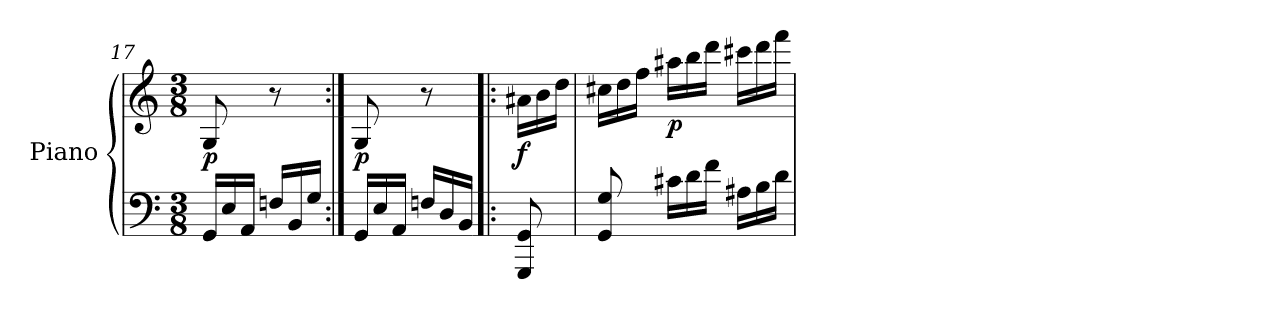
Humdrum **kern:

**kern	**kern	**dynam
*part1	*part1	*part1
*staff2	*staff1	*staff1/2
*I"Piano	*	*
*I'Pno.	*	*
*clefF4	*clefG2	*
*k[]	*k[]	*
*M3/8	*M3/8	*
*Xtuplet	*	*
=17	=17	=17
!	!	!LO:DY:b
24GG/LL	8G/	p
24E/	.	.
24AA/JJ	.	.
24Fn/LL	8r	.
24BB/	.	.
24G/JJ	.	.
=18:|!	=18:|!	=18:|!
!	!	!LO:DY:b
24GG/LL	8G/	p
24E/	.	.
24AA/JJ	.	.
24Fn/LL	8r	.
24D/	.	.
24BB/JJ	.	.
=19!|:	=19!|:	=19!|:
*	*Xtuplet	*
!	!	!LO:DY:b
8GGG/ 8GG/	24a#X\LL	f
.	24b\	.
.	24dd\JJ	.
=20	=20	=20
8GG/ 8G/	24cc#X\LL	.
.	24dd\	.
.	24ff\JJ	.
!	!	!LO:DY:b
24c#X\LL	24aa#X\LL	p
24d\	24bb\	.
24f\JJ	24ddd\JJ	.
24A#X\LL	24ccc#X\LL	.
24B\	24ddd\	.
24d\JJ	24fff\JJ	.
=	=	=
*-	*-	*-
